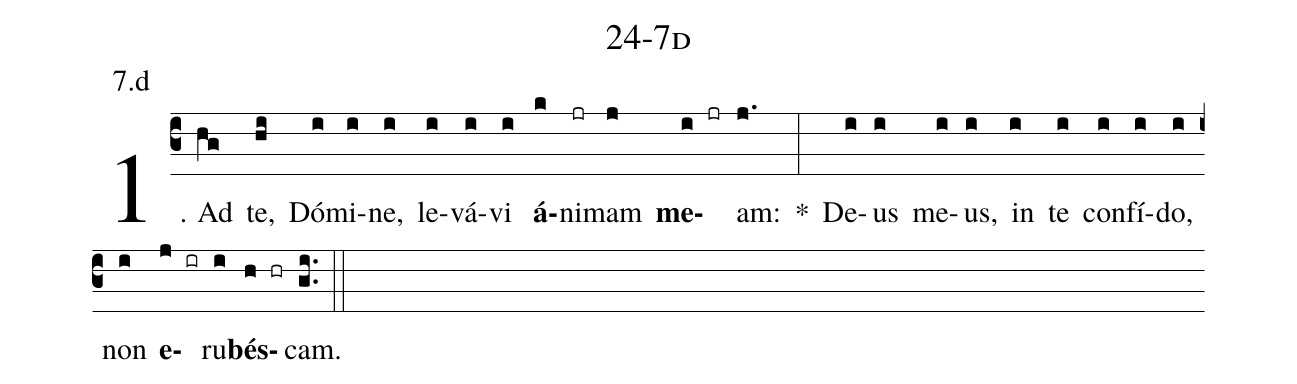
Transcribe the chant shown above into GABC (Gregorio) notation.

name: 24-7d;
annotation: 7.d;
%%
(c3)1. Ad(hg) te,(hi) Dó(i)mi(i)ne,(i) le(i)vá(i)vi(i) <b>á</b>(k)ni(jr)mam(j) <b>me</b>(i jr)am:(j.) *(:) De(i)us(i) me(i)us,(i) in(i) te(i) con(i)fí(i)do,(i) non(i) <b>e</b>(j ir)ru(i)<b>bés</b>(h hr)cam.(gi..) (::)
